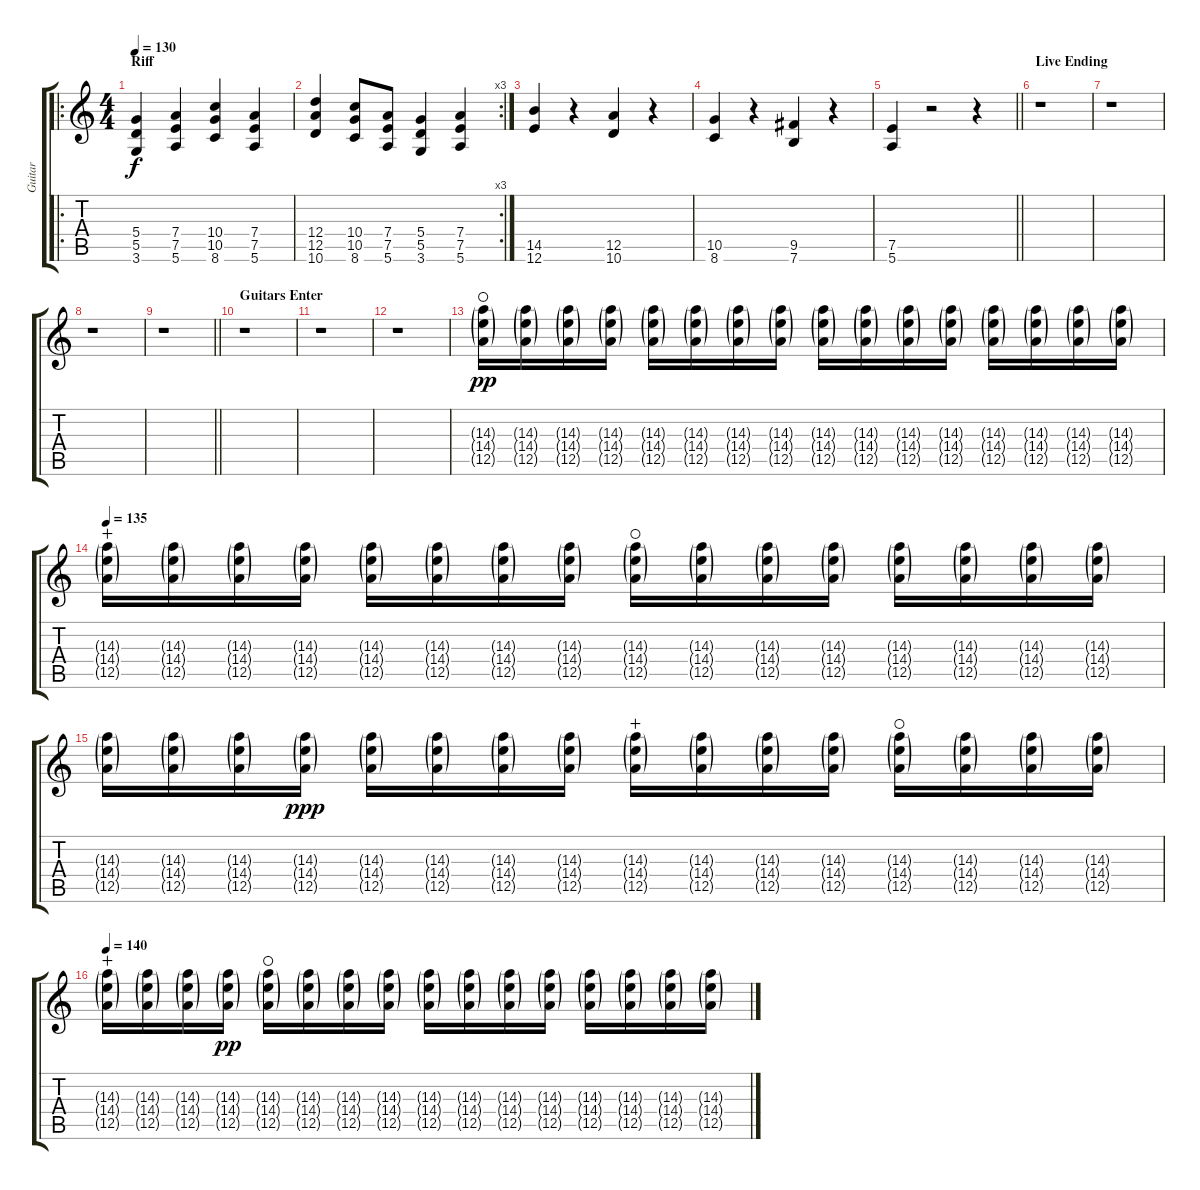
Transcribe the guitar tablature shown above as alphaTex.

\track ("Guitar" "Guitar") {instrument distortionguitar}
\staff {score tabs}
\tuning (E4 B3 G3 D3 A2 E2) {hide}
\ro
\ts (4 4)
\section ("" "Riff")
\tempo 130
\clef g2
\ks c
(5.4 5.5 3.6).4{dy f} (7.4 7.5 5.6).4 (10.4 10.5 8.6).4 (7.4 7.5 5.6).4 |
\rc 3
(12.4 12.5 10.6).4 (10.4 10.5 8.6).8 (7.4 7.5 5.6).8 (5.4 5.5 3.6).4 (7.4 7.5 5.6).4 |
(14.5 12.6).4 r.4 (12.5 10.6).4 r.4 |
(10.5 8.6).4 r.4 (9.5 7.6).4 r.4 |
\barLineRight lightlight
(7.5 5.6).4 r.2 r.4 |
\section ("" "Live Ending")
r.1 |
r.1 |
r.1 |
\barLineRight lightlight
r.1 |
\section ("" "Guitars Enter")
r.1 |
r.1 |
r.1 |
(14.3{g} 14.4{g} 12.5{g}).16{dy pp volume 16 waho} (14.3{g} 14.4{g} 12.5{g}).16 (14.3{g} 14.4{g} 12.5{g}).16 (14.3{g} 14.4{g} 12.5{g}).16 (14.3{g} 14.4{g} 12.5{g}).16 (14.3{g} 14.4{g} 12.5{g}).16 (14.3{g} 14.4{g} 12.5{g}).16 (14.3{g} 14.4{g} 12.5{g}).16 (14.3{g} 14.4{g} 12.5{g}).16 (14.3{g} 14.4{g} 12.5{g}).16 (14.3{g} 14.4{g} 12.5{g}).16 (14.3{g} 14.4{g} 12.5{g}).16 (14.3{g} 14.4{g} 12.5{g}).16 (14.3{g} 14.4{g} 12.5{g}).16 (14.3{g} 14.4{g} 12.5{g}).16 (14.3{g} 14.4{g} 12.5{g}).16 |
\tempo 135
(14.3{g} 14.4{g} 12.5{g}).16{wahc} (14.3{g} 14.4{g} 12.5{g}).16 (14.3{g} 14.4{g} 12.5{g}).16 (14.3{g} 14.4{g} 12.5{g}).16 (14.3{g} 14.4{g} 12.5{g}).16 (14.3{g} 14.4{g} 12.5{g}).16 (14.3{g} 14.4{g} 12.5{g}).16 (14.3{g} 14.4{g} 12.5{g}).16 (14.3{g} 14.4{g} 12.5{g}).16{waho} (14.3{g} 14.4{g} 12.5{g}).16 (14.3{g} 14.4{g} 12.5{g}).16 (14.3{g} 14.4{g} 12.5{g}).16 (14.3{g} 14.4{g} 12.5{g}).16 (14.3{g} 14.4{g} 12.5{g}).16 (14.3{g} 14.4{g} 12.5{g}).16 (14.3{g} 14.4{g} 12.5{g}).16 |
(14.3{g} 14.4{g} 12.5{g}).16 (14.3{g} 14.4{g} 12.5{g}).16 (14.3{g} 14.4{g} 12.5{g}).16 (14.3{g} 14.4{g} 12.5{g}).16{dy ppp} (14.3{g} 14.4{g} 12.5{g}).16 (14.3{g} 14.4{g} 12.5{g}).16 (14.3{g} 14.4{g} 12.5{g}).16 (14.3{g} 14.4{g} 12.5{g}).16 (14.3{g} 14.4{g} 12.5{g}).16{wahc} (14.3{g} 14.4{g} 12.5{g}).16 (14.3{g} 14.4{g} 12.5{g}).16 (14.3{g} 14.4{g} 12.5{g}).16 (14.3{g} 14.4{g} 12.5{g}).16{waho} (14.3{g} 14.4{g} 12.5{g}).16 (14.3{g} 14.4{g} 12.5{g}).16 (14.3{g} 14.4{g} 12.5{g}).16 |
\tempo 140
(14.3{g} 14.4{g} 12.5{g}).16{wahc} (14.3{g} 14.4{g} 12.5{g}).16 (14.3{g} 14.4{g} 12.5{g}).16 (14.3{g} 14.4{g} 12.5{g}).16{dy pp} (14.3{g} 14.4{g} 12.5{g}).16{waho} (14.3{g} 14.4{g} 12.5{g}).16 (14.3{g} 14.4{g} 12.5{g}).16 (14.3{g} 14.4{g} 12.5{g}).16 (14.3{g} 14.4{g} 12.5{g}).16 (14.3{g} 14.4{g} 12.5{g}).16 (14.3{g} 14.4{g} 12.5{g}).16 (14.3{g} 14.4{g} 12.5{g}).16 (14.3{g} 14.4{g} 12.5{g}).16 (14.3{g} 14.4{g} 12.5{g}).16 (14.3{g} 14.4{g} 12.5{g}).16 (14.3{g} 14.4{g} 12.5{g}).16
